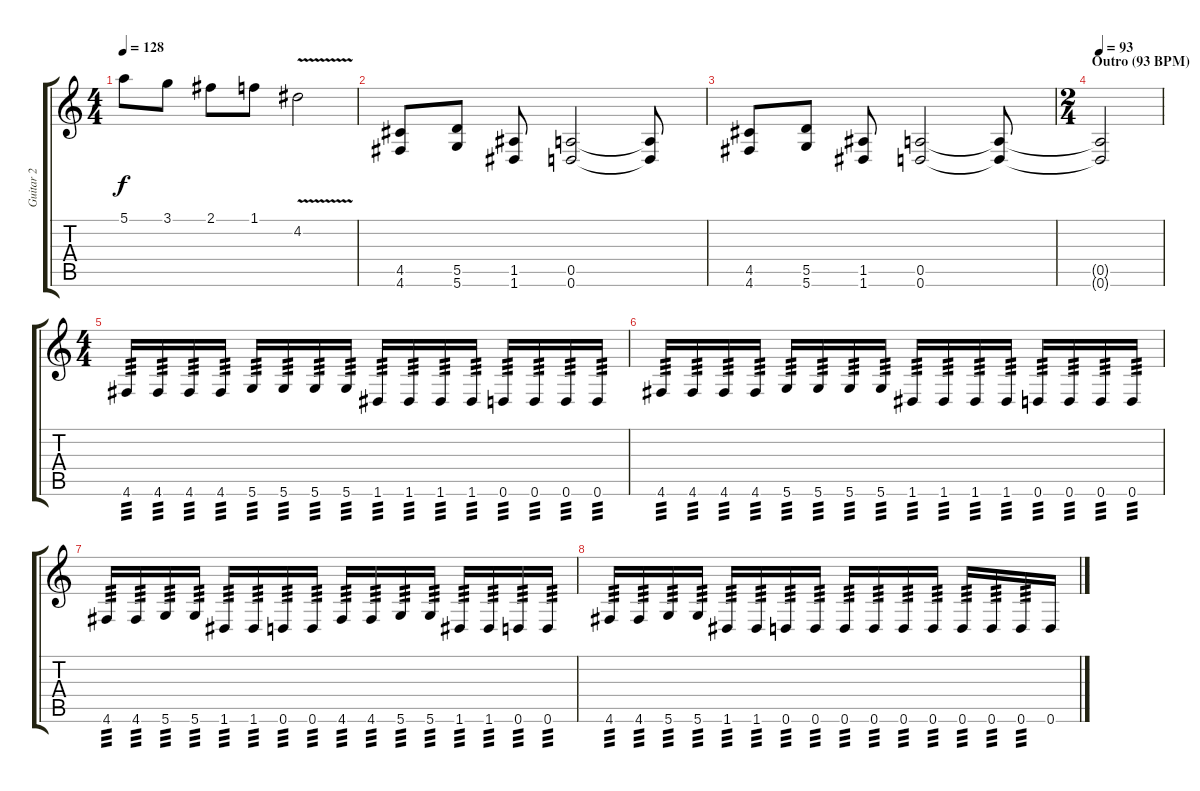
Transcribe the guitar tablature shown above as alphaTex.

\track ("Guitar 2" "Guitar 2") {instrument overdrivenguitar}
\staff {score tabs}
\tuning (E4 B3 G3 D3 A2 D2) {hide}
\ts (4 4)
\tempo 128
\clef g2
\ks c
5.1.8{dy f} 3.1.8 2.1.8 1.1.8 4.2{v}.2 |
(4.5 4.6).8 (5.5 5.6).8 (1.5 1.6).8 (0.5 0.6).2 (0.5{t} 0.6{t}).8 |
(4.5 4.6).8 (5.5 5.6).8 (1.5 1.6).8 (0.5 0.6).2 (0.5{t} 0.6{t}).8 |
\ts (2 4)
\section ("" "Outro (93 BPM)")
\tempo 93
(0.5{t} 0.6{t}).2 |
\ts (4 4)
4.6.16{tp 3} 4.6.16{tp 3} 4.6.16{tp 3} 4.6.16{tp 3} 5.6.16{tp 3} 5.6.16{tp 3} 5.6.16{tp 3} 5.6.16{tp 3} 1.6.16{tp 3} 1.6.16{tp 3} 1.6.16{tp 3} 1.6.16{tp 3} 0.6.16{tp 3} 0.6.16{tp 3} 0.6.16{tp 3} 0.6.16{tp 3} |
4.6.16{tp 3} 4.6.16{tp 3} 4.6.16{tp 3} 4.6.16{tp 3} 5.6.16{tp 3} 5.6.16{tp 3} 5.6.16{tp 3} 5.6.16{tp 3} 1.6.16{tp 3} 1.6.16{tp 3} 1.6.16{tp 3} 1.6.16{tp 3} 0.6.16{tp 3} 0.6.16{tp 3} 0.6.16{tp 3} 0.6.16{tp 3} |
4.6.16{tp 3} 4.6.16{tp 3} 5.6.16{tp 3} 5.6.16{tp 3} 1.6.16{tp 3} 1.6.16{tp 3} 0.6.16{tp 3} 0.6.16{tp 3} 4.6.16{tp 3} 4.6.16{tp 3} 5.6.16{tp 3} 5.6.16{tp 3} 1.6.16{tp 3} 1.6.16{tp 3} 0.6.16{tp 3} 0.6.16{tp 3} |
4.6.16{tp 3} 4.6.16{tp 3} 5.6.16{tp 3} 5.6.16{tp 3} 1.6.16{tp 3} 1.6.16{tp 3} 0.6.16{tp 3} 0.6.16{tp 3} 0.6.16{tp 3} 0.6.16{tp 3} 0.6.16{tp 3} 0.6.16{tp 3} 0.6.16{tp 3} 0.6.16{tp 3} 0.6.16{tp 3} 0.6.16
